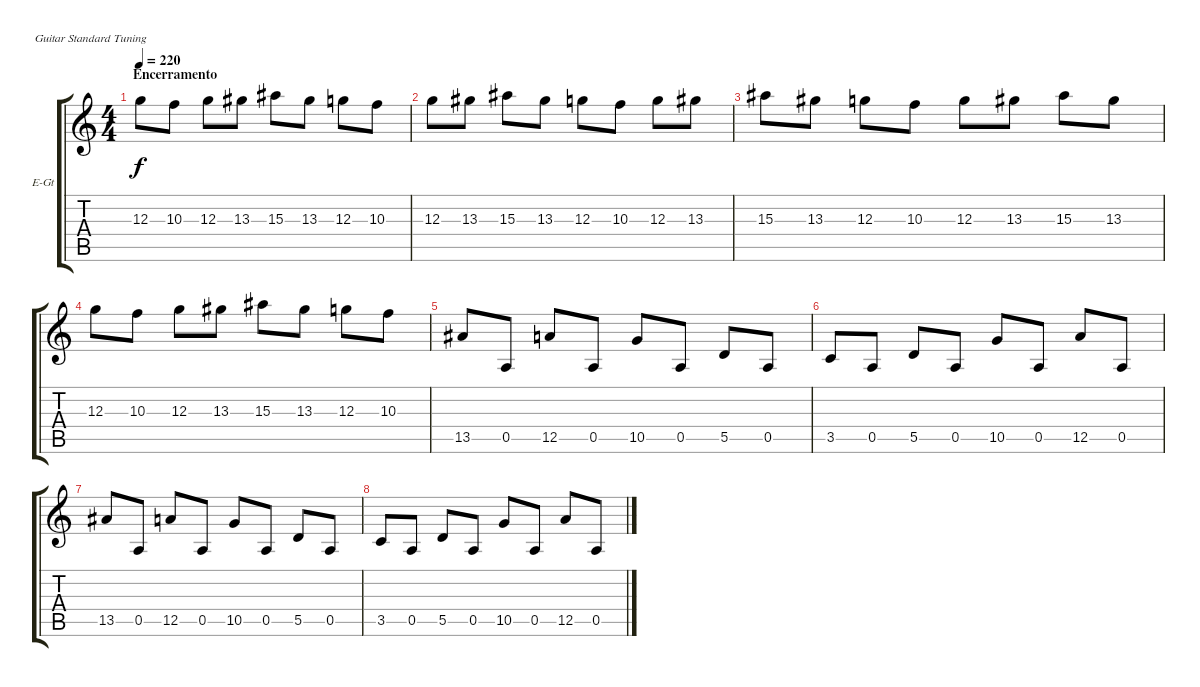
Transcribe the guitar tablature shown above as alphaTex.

\defaultSystemsLayout 4
\bracketExtendMode groupsimilarinstruments
\firstSystemTrackNameOrientation horizontal
\otherSystemsTrackNameOrientation horizontal
\track ("Electric Guitar" "E-Gt") {instrument distortionguitar}
\staff {score tabs}
\tuning (E4 B3 G3 D3 A2 E2)
\ts (4 4)
\section ("" "Encerramento")
\tempo 220
\clef g2
\ks c
12.3.8{dy f} 10.3.8 12.3.8 13.3.8 15.3.8 13.3.8 12.3.8 10.3.8 |
12.3.8 13.3.8 15.3.8 13.3.8 12.3.8 10.3.8 12.3.8 13.3.8 |
15.3.8 13.3.8 12.3.8 10.3.8 12.3.8 13.3.8 15.3.8 13.3.8 |
12.3.8 10.3.8 12.3.8 13.3.8 15.3.8 13.3.8 12.3.8 10.3.8 |
13.5.8 0.5.8 12.5.8 0.5.8 10.5.8 0.5.8 5.5.8 0.5.8 |
3.5.8 0.5.8 5.5.8 0.5.8 10.5.8 0.5.8 12.5.8 0.5.8 |
13.5.8 0.5.8 12.5.8 0.5.8 10.5.8 0.5.8 5.5.8 0.5.8 |
3.5.8 0.5.8 5.5.8 0.5.8 10.5.8 0.5.8 12.5.8 0.5.8
